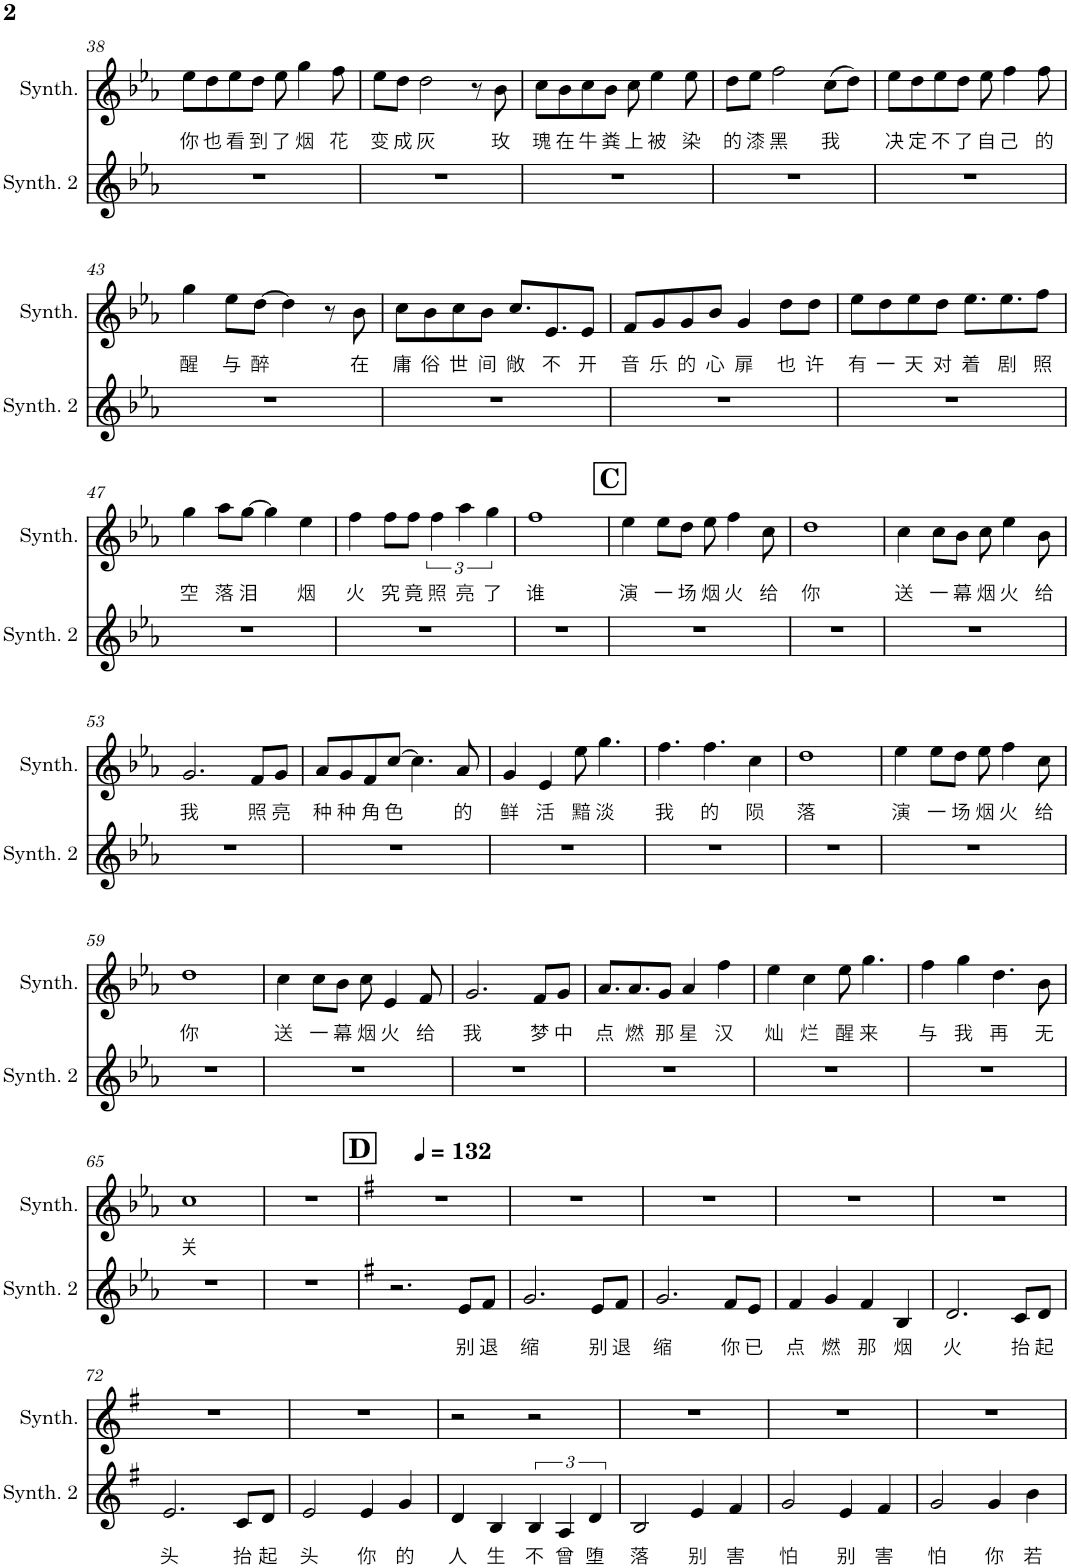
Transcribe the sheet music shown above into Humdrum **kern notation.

**kern	**text	**kern	**text
*part2	*part2	*part1	*part1
*staff2	*staff2	*staff1	*staff1
*I"合唱合成器 2	*	*I"合唱合成器	*
!!LO:PB:g=z
*clefG2	*	*clefG2	*
*k[b-e-a-]	*	*k[b-e-a-]	*
*M4/4	*	*M4/4	*
=38	=38	=38	=38
!	!	!	!LO:LY:b
1r	.	8ee-\L	你
!	!	!	!LO:LY:b
.	.	8dd\	也
!	!	!	!LO:LY:b
.	.	8ee-\	看
!	!	!	!LO:LY:b
.	.	8dd\J	到
!	!	!	!LO:LY:b
.	.	8ee-\	了
!	!	!	!LO:LY:b
.	.	4gg\	烟
!	!	!	!LO:LY:b
.	.	8ff\	花
=39	=39	=39	=39
!	!	!	!LO:LY:b
1r	.	8ee-\L	变
!	!	!	!LO:LY:b
.	.	8dd\J	成
!	!	!	!LO:LY:b
.	.	2dd\	灰
.	.	8r	.
!	!	!	!LO:LY:b
.	.	8b-\	玫
=40	=40	=40	=40
!	!	!	!LO:LY:b
1r	.	8cc\L	瑰
!	!	!	!LO:LY:b
.	.	8b-\	在
!	!	!	!LO:LY:b
.	.	8cc\	牛
!	!	!	!LO:LY:b
.	.	8b-\J	粪
!	!	!	!LO:LY:b
.	.	8cc\	上
!	!	!	!LO:LY:b
.	.	4ee-\	被
!	!	!	!LO:LY:b
.	.	8ee-\	染
=41	=41	=41	=41
!	!	!	!LO:LY:b
1r	.	8dd\L	的
!	!	!	!LO:LY:b
.	.	8ee-\J	漆
!	!	!	!LO:LY:b
.	.	2ff\	黑
!	!	!	!LO:LY:b
.	.	(8cc\L	我
.	.	8dd\J)	.
=42	=42	=42	=42
!	!	!	!LO:LY:b
1r	.	8ee-\L	决
!	!	!	!LO:LY:b
.	.	8dd\	定
!	!	!	!LO:LY:b
.	.	8ee-\	不
!	!	!	!LO:LY:b
.	.	8dd\J	了
!	!	!	!LO:LY:b
.	.	8ee-\	自
!	!	!	!LO:LY:b
.	.	4ff\	己
!	!	!	!LO:LY:b
.	.	8ff\	的
!!LO:LB:g=z
=43	=43	=43	=43
!	!	!	!LO:LY:b
1r	.	4gg\	醒
!	!	!	!LO:LY:b
.	.	8ee-\L	与
!	!	!	!LO:LY:b
.	.	[8dd\J	醉
.	.	4dd\]	.
.	.	8r	.
!	!	!	!LO:LY:b
.	.	8b-\	在
=44	=44	=44	=44
!	!	!	!LO:LY:b
1r	.	8cc\L	庸
!	!	!	!LO:LY:b
.	.	8b-\	俗
!	!	!	!LO:LY:b
.	.	8cc\	世
!	!	!	!LO:LY:b
.	.	8b-\J	间
!	!	!	!LO:LY:b
.	.	8.cc/L	敞
!	!	!	!LO:LY:b
.	.	8.e-/	不
!	!	!	!LO:LY:b
.	.	8e-/J	开
=45	=45	=45	=45
!	!	!	!LO:LY:b
1r	.	8f/L	音
!	!	!	!LO:LY:b
.	.	8g/	乐
!	!	!	!LO:LY:b
.	.	8g/	的
!	!	!	!LO:LY:b
.	.	8b-/J	心
!	!	!	!LO:LY:b
.	.	4g/	扉
!	!	!	!LO:LY:b
.	.	8dd\L	也
!	!	!	!LO:LY:b
.	.	8dd\J	许
=46	=46	=46	=46
!	!	!	!LO:LY:b
1r	.	8ee-\L	有
!	!	!	!LO:LY:b
.	.	8dd\	一
!	!	!	!LO:LY:b
.	.	8ee-\	天
!	!	!	!LO:LY:b
.	.	8dd\J	对
!	!	!	!LO:LY:b
.	.	8.ee-\L	着
!	!	!	!LO:LY:b
.	.	8.ee-\	剧
!	!	!	!LO:LY:b
.	.	8ff\J	照
!!LO:LB:g=z
=47	=47	=47	=47
!	!	!	!LO:LY:b
1r	.	4gg\	空
!	!	!	!LO:LY:b
.	.	8aa-\L	落
!	!	!	!LO:LY:b
.	.	[8gg\J	泪
.	.	4gg\]	.
!	!	!	!LO:LY:b
.	.	4ee-\	烟
=48	=48	=48	=48
!	!	!	!LO:LY:b
1r	.	4ff\	火
!	!	!	!LO:LY:b
.	.	8ff\L	究
!	!	!	!LO:LY:b
.	.	8ff\J	竟
!	!	!	!LO:LY:b
.	.	6ff\	照
!	!	!	!LO:LY:b
.	.	6aa-\	亮
!	!	!	!LO:LY:b
.	.	6gg\	了
=49	=49	=49	=49
!	!	!	!LO:LY:b
1r	.	1ff	谁
!!LO:REH:place=s1:a:B:cj:fs=14:t=C
=50	=50	=50	=50
!	!	!	!LO:LY:b
1r	.	4ee-\	演
!	!	!	!LO:LY:b
.	.	8ee-\L	一
!	!	!	!LO:LY:b
.	.	8dd\J	场
!	!	!	!LO:LY:b
.	.	8ee-\	烟
!	!	!	!LO:LY:b
.	.	4ff\	火
!	!	!	!LO:LY:b
.	.	8cc\	给
=51	=51	=51	=51
!	!	!	!LO:LY:b
1r	.	1dd	你
=52	=52	=52	=52
!	!	!	!LO:LY:b
1r	.	4cc\	送
!	!	!	!LO:LY:b
.	.	8cc\L	一
!	!	!	!LO:LY:b
.	.	8b-\J	幕
!	!	!	!LO:LY:b
.	.	8cc\	烟
!	!	!	!LO:LY:b
.	.	4ee-\	火
!	!	!	!LO:LY:b
.	.	8b-\	给
!!LO:LB:g=z
=53	=53	=53	=53
!	!	!	!LO:LY:b
1r	.	2.g/	我
!	!	!	!LO:LY:b
.	.	8f/L	照
!	!	!	!LO:LY:b
.	.	8g/J	亮
=54	=54	=54	=54
!	!	!	!LO:LY:b
1r	.	8a-/L	种
!	!	!	!LO:LY:b
.	.	8g/	种
!	!	!	!LO:LY:b
.	.	8f/	角
!	!	!	!LO:LY:b
.	.	[8cc/J	色
.	.	4.cc\]	.
!	!	!	!LO:LY:b
.	.	8a-/	的
=55	=55	=55	=55
!	!	!	!LO:LY:b
1r	.	4g/	鲜
!	!	!	!LO:LY:b
.	.	4e-/	活
!	!	!	!LO:LY:b
.	.	8ee-\	黯
!	!	!	!LO:LY:b
.	.	4.gg\	淡
=56	=56	=56	=56
!	!	!	!LO:LY:b
1r	.	4.ff\	我
!	!	!	!LO:LY:b
.	.	4.ff\	的
!	!	!	!LO:LY:b
.	.	4cc\	陨
=57	=57	=57	=57
!	!	!	!LO:LY:b
1r	.	1dd	落
=58	=58	=58	=58
!	!	!	!LO:LY:b
1r	.	4ee-\	演
!	!	!	!LO:LY:b
.	.	8ee-\L	一
!	!	!	!LO:LY:b
.	.	8dd\J	场
!	!	!	!LO:LY:b
.	.	8ee-\	烟
!	!	!	!LO:LY:b
.	.	4ff\	火
!	!	!	!LO:LY:b
.	.	8cc\	给
!!LO:LB:g=z
=59	=59	=59	=59
!	!	!	!LO:LY:b
1r	.	1dd	你
=60	=60	=60	=60
!	!	!	!LO:LY:b
1r	.	4cc\	送
!	!	!	!LO:LY:b
.	.	8cc\L	一
!	!	!	!LO:LY:b
.	.	8b-\J	幕
!	!	!	!LO:LY:b
.	.	8cc\	烟
!	!	!	!LO:LY:b
.	.	4e-/	火
!	!	!	!LO:LY:b
.	.	8f/	给
=61	=61	=61	=61
!	!	!	!LO:LY:b
1r	.	2.g/	我
!	!	!	!LO:LY:b
.	.	8f/L	梦
!	!	!	!LO:LY:b
.	.	8g/J	中
=62	=62	=62	=62
!	!	!	!LO:LY:b
1r	.	8.a-/L	点
!	!	!	!LO:LY:b
.	.	8.a-/	燃
!	!	!	!LO:LY:b
.	.	8g/J	那
!	!	!	!LO:LY:b
.	.	4a-/	星
!	!	!	!LO:LY:b
.	.	4ff\	汉
=63	=63	=63	=63
!	!	!	!LO:LY:b
1r	.	4ee-\	灿
!	!	!	!LO:LY:b
.	.	4cc\	烂
!	!	!	!LO:LY:b
.	.	8ee-\	醒
!	!	!	!LO:LY:b
.	.	4.gg\	来
=64	=64	=64	=64
!	!	!	!LO:LY:b
1r	.	4ff\	与
!	!	!	!LO:LY:b
.	.	4gg\	我
!	!	!	!LO:LY:b
.	.	4.dd\	再
!	!	!	!LO:LY:b
.	.	8b-\	无
!!LO:LB:g=z
=65	=65	=65	=65
!	!	!	!LO:LY:b
1r	.	1cc	关
=66	=66	=66	=66
1r	.	1r	.
=67	=67	=67	=67
!!LO:REH:place=s1:a:B:cj:fs=14:t=D
*k[f#]	*	*k[f#]	*
*	*	*MM132	*
2.r	.	1r	.
!	!LO:LY:b	!	!
8e/L	别	.	.
!	!LO:LY:b	!	!
8f#/J	退	.	.
=68	=68	=68	=68
!	!LO:LY:b	!	!
2.g/	缩	1r	.
!	!LO:LY:b	!	!
8e/L	别	.	.
!	!LO:LY:b	!	!
8f#/J	退	.	.
=69	=69	=69	=69
!	!LO:LY:b	!	!
2.g/	缩	1r	.
!	!LO:LY:b	!	!
8f#/L	你	.	.
!	!LO:LY:b	!	!
8e/J	已	.	.
=70	=70	=70	=70
!	!LO:LY:b	!	!
4f#/	点	1r	.
!	!LO:LY:b	!	!
4g/	燃	.	.
!	!LO:LY:b	!	!
4f#/	那	.	.
!	!LO:LY:b	!	!
4B/	烟	.	.
=71	=71	=71	=71
!	!LO:LY:b	!	!
2.d/	火	1r	.
!	!LO:LY:b	!	!
8c/L	抬	.	.
!	!LO:LY:b	!	!
8d/J	起	.	.
!!LO:LB:g=z
=72	=72	=72	=72
!	!LO:LY:b	!	!
2.e/	头	1r	.
!	!LO:LY:b	!	!
8c/L	抬	.	.
!	!LO:LY:b	!	!
8d/J	起	.	.
=73	=73	=73	=73
!	!LO:LY:b	!	!
2e/	头	1r	.
!	!LO:LY:b	!	!
4e/	你	.	.
!	!LO:LY:b	!	!
4g/	的	.	.
=74	=74	=74	=74
!	!LO:LY:b	!	!
4d/	人	2r	.
!	!LO:LY:b	!	!
4B/	生	.	.
!	!LO:LY:b	!	!
6B/	不	2r	.
!	!LO:LY:b	!	!
6A/	曾	.	.
!	!LO:LY:b	!	!
6d/	堕	.	.
=75	=75	=75	=75
!	!LO:LY:b	!	!
2B/	落	1r	.
!	!LO:LY:b	!	!
4e/	别	.	.
!	!LO:LY:b	!	!
4f#/	害	.	.
=76	=76	=76	=76
!	!LO:LY:b	!	!
2g/	怕	1r	.
!	!LO:LY:b	!	!
4e/	别	.	.
!	!LO:LY:b	!	!
4f#/	害	.	.
=77	=77	=77	=77
!	!LO:LY:b	!	!
2g/	怕	1r	.
!	!LO:LY:b	!	!
4g/	你	.	.
!	!LO:LY:b	!	!
4b\	若	.	.
=	=	=	=
*-	*-	*-	*-
